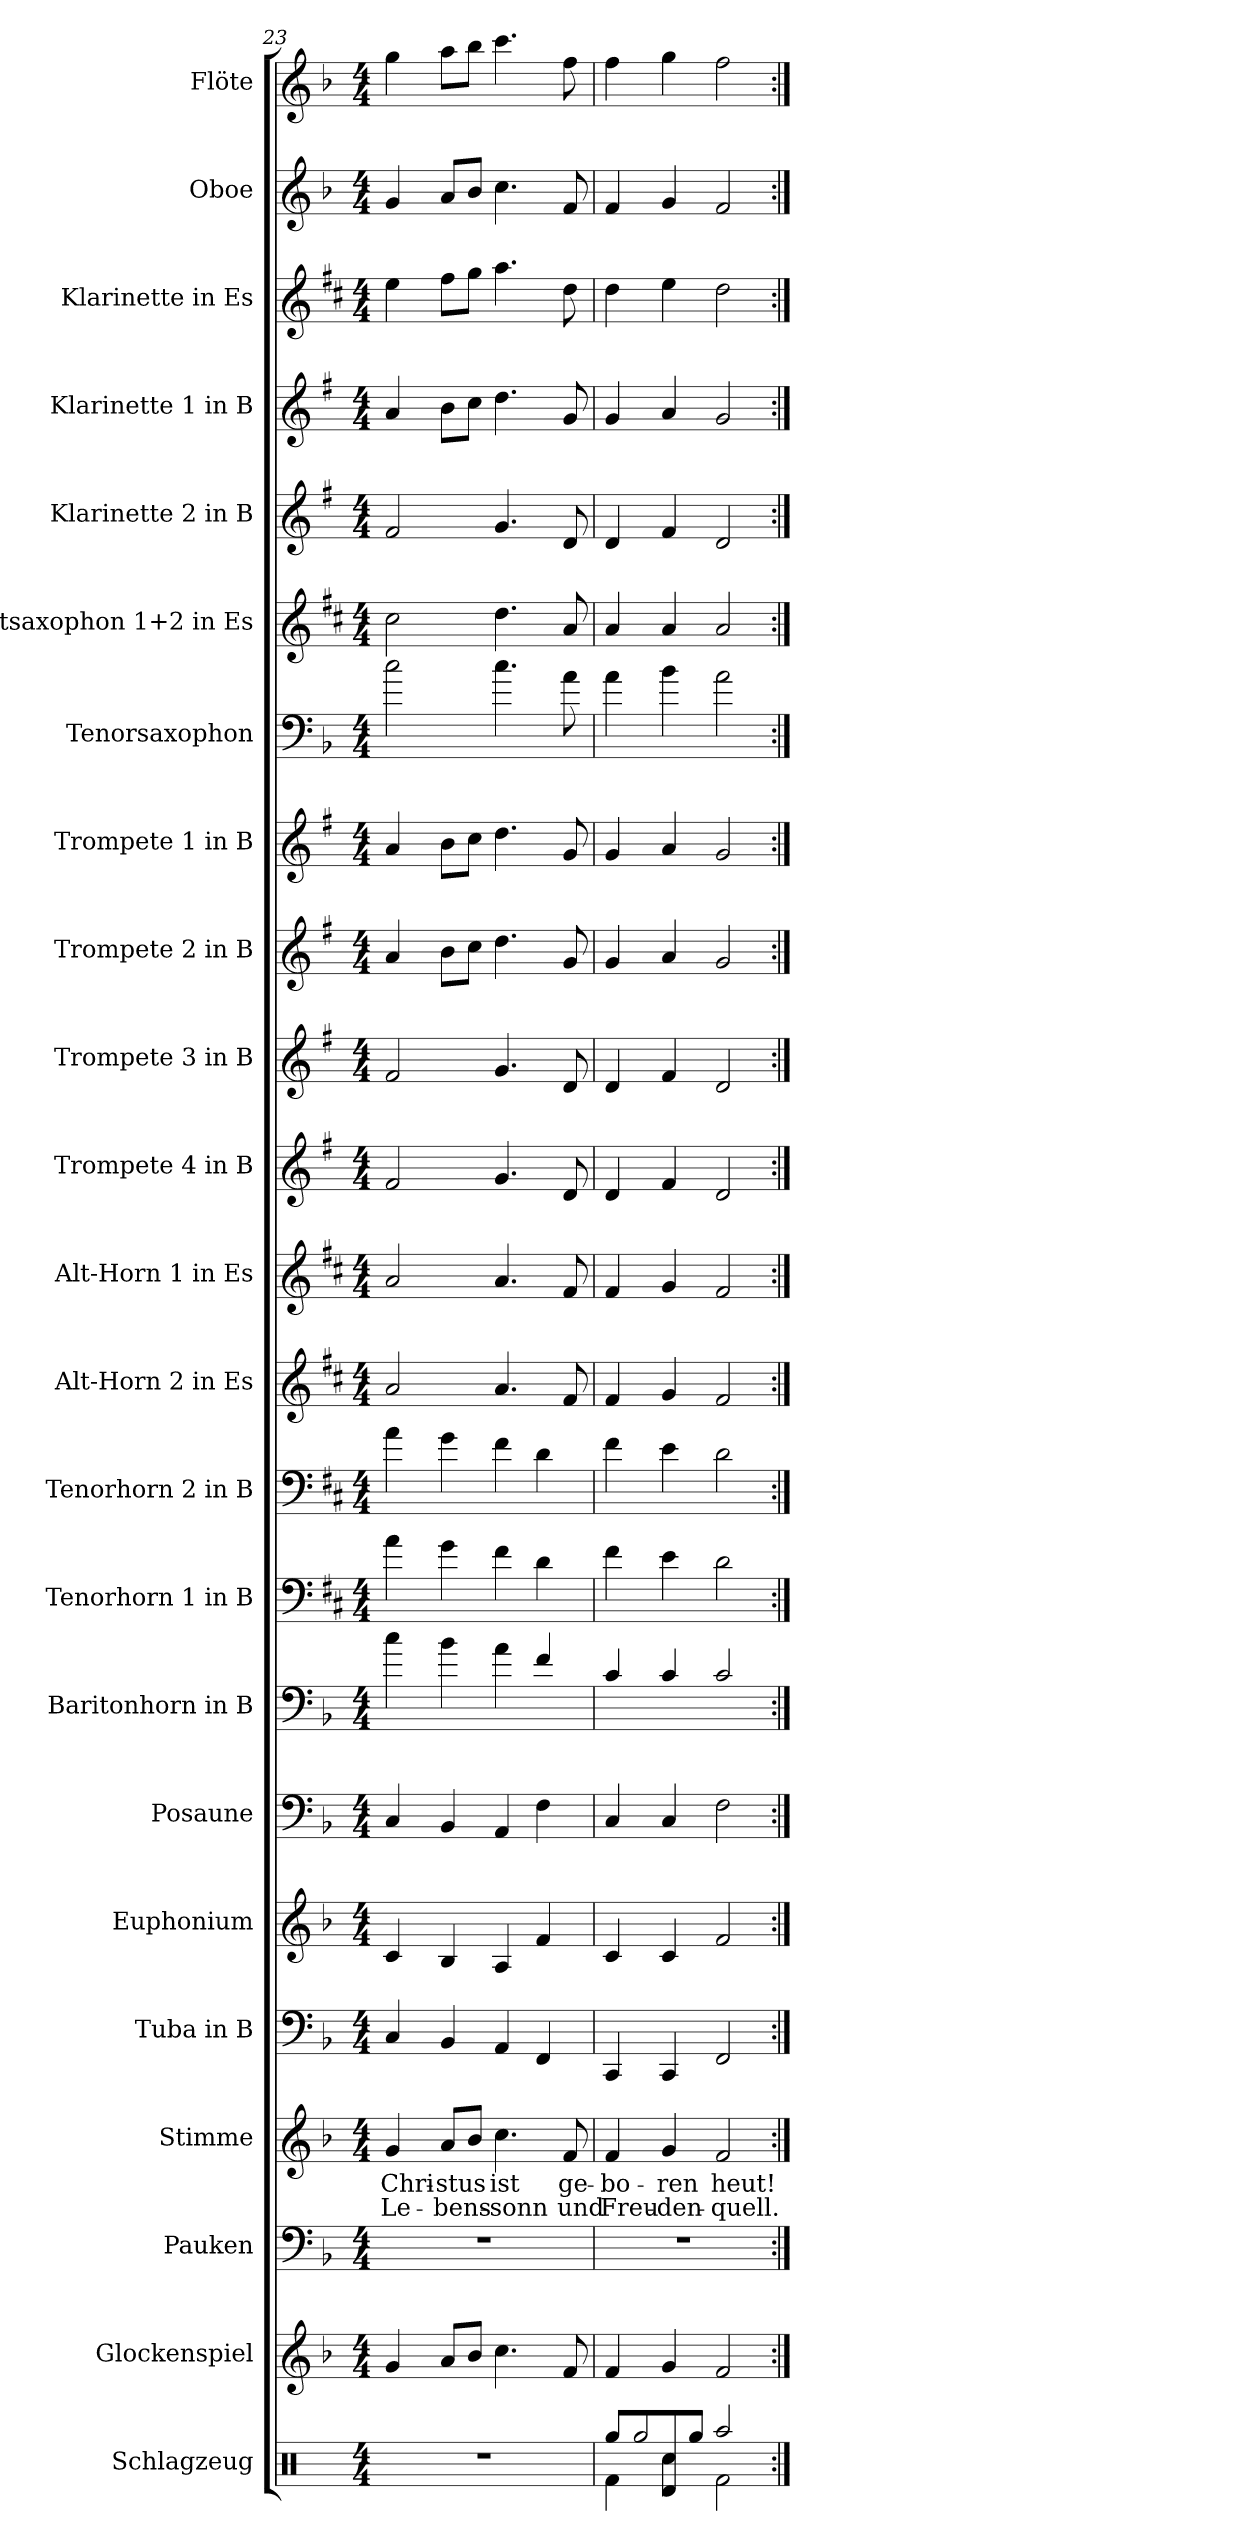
**kern	**kern	**kern	**kern	**text	**text	**kern	**kern	**kern	**kern	**kern	**kern	**kern	**kern	**kern	**kern	**kern	**kern	**kern	**kern	**kern	**kern	**kern	**kern	**kern
*part23	*part22	*part21	*part20	*part20	*part20	*part19	*part18	*part17	*part16	*part15	*part14	*part13	*part12	*part11	*part10	*part9	*part8	*part7	*part6	*part5	*part4	*part3	*part2	*part1
*staff23	*staff22	*staff21	*staff20	*staff20	*staff20	*staff19	*staff18	*staff17	*staff16	*staff15	*staff14	*staff13	*staff12	*staff11	*staff10	*staff9	*staff8	*staff7	*staff6	*staff5	*staff4	*staff3	*staff2	*staff1
*I"Schlagzeug	*I"Glockenspiel	*I"Pauken	*I"Stimme	*	*	*I"Tuba in B	*I"Euphonium	*I"Posaune	*I"Baritonhorn in B	*I"Tenorhorn  1 in B	*I"Tenorhorn 2 in B	*I"Alt-Horn 2 in Es	*I"Alt-Horn 1 in Es	*I"Trompete 4 in B	*I"Trompete 3 in B	*I"Trompete 2  in B	*I"Trompete 1 in B	*I"Tenorsaxophon	*I"Altsaxophon 1+2 in Es	*I"Klarinette 2  in B	*I"Klarinette 1 in B	*I"Klarinette in Es	*I"Oboe	*I"Flöte
*clefX	*clefG2	*clefF4	*clefG2	*	*	*clefF4	*clefG2	*clefF4	*clefF4	*clefF4	*clefF4	*clefG2	*clefG2	*clefG2	*clefG2	*clefG2	*clefG2	*clefF4	*clefG2	*clefG2	*clefG2	*clefG2	*clefG2	*clefG2
*	*ITrd-14c-24	*	*	*	*	*	*ITrd8c14	*	*ITrd8c14	*ITrd5c9	*ITrd5c9	*ITrd5c9	*ITrd5c9	*ITrd1c2	*ITrd1c2	*ITrd1c2	*ITrd1c2	*ITrd8c14	*ITrd5c9	*ITrd1c2	*ITrd1c2	*ITrd-2c-3	*	*
*k[]	*k[b-]	*k[b-]	*k[b-]	*	*	*k[b-]	*k[b-]	*k[b-]	*k[b-]	*k[b-]	*k[b-]	*k[b-]	*k[b-]	*k[b-]	*k[b-]	*k[b-]	*k[b-]	*k[b-]	*k[b-]	*k[b-]	*k[b-]	*k[b-]	*k[b-]	*k[b-]
*C:	*F:	*F:	*F:	*	*	*F:	*F:	*F:	*F:	*F:	*F:	*F:	*F:	*F:	*F:	*F:	*F:	*F:	*F:	*F:	*F:	*F:	*F:	*F:
*M4/4	*M4/4	*M4/4	*M4/4	*	*	*M4/4	*M4/4	*M4/4	*M4/4	*M4/4	*M4/4	*M4/4	*M4/4	*M4/4	*M4/4	*M4/4	*M4/4	*M4/4	*M4/4	*M4/4	*M4/4	*M4/4	*M4/4	*M4/4
=23	=23	=23	=23	=23	=23	=23	=23	=23	=23	=23	=23	=23	=23	=23	=23	=23	=23	=23	=23	=23	=23	=23	=23	=23
!	!	!	!	!LO:LY:b:color=#000000	!LO:LY:b:color=#000000	!	!	!	!	!	!	!	!	!	!	!	!	!	!	!	!	!	!	!
1r	4gggi/	1r	4gi/	Chri-	Le-	4Ci/	4Ci/	4Ci/	4ci\	4ci\	4ci\	2ci/	2ci/	2ei/	2ei/	4gi/	4gi/	2ci\	2ei\	2ei/	4gi/	4ggi\	4gi/	4ggi\
!	!	!	!	!LO:LY:b:color=#000000	!LO:LY:b:color=#000000	!	!	!	!	!	!	!	!	!	!	!	!	!	!	!	!	!	!	!
.	8aaai/L	.	8ai/L	-stus	-bens-	4BB-i/	4BB-i/	4BB-i/	4B-i\	4B-i\	4B-i\	.	.	.	.	8ai\L	8ai\L	.	.	.	8ai\L	8aai\L	8ai/L	8aai\L
.	8bbb-i/J	.	8b-i/J	.	.	.	.	.	.	.	.	.	.	.	.	8b-i\J	8b-i\J	.	.	.	8b-i\J	8bb-i\J	8b-i/J	8bb-i\J
!	!	!	!	!LO:LY:b:color=#000000	!LO:LY:b:color=#000000	!	!	!	!	!	!	!	!	!	!	!	!	!	!	!	!	!	!	!
.	4.cccci\	.	4.cci\	ist	-sonn	4AAi/	4AAi/	4AAi/	4Ai\	4Ai\	4Ai\	4.ci/	4.ci/	4.fi/	4.fi/	4.cci\	4.cci\	4.ci\	4.fi\	4.fi/	4.cci\	4.ccci\	4.cci\	4.ccci\
.	.	.	.	.	.	4FFi/	4Fi/	4Fi\	4Fi/	4Fi\	4Fi\	.	.	.	.	.	.	.	.	.	.	.	.	.
!	!	!	!	!LO:LY:b:color=#000000	!LO:LY:b:color=#000000	!	!	!	!	!	!	!	!	!	!	!	!	!	!	!	!	!	!	!
.	8fffi/	.	8fi/	ge-	und	.	.	.	.	.	.	8Ai/	8Ai/	8ci/	8ci/	8fi/	8fi/	8Ai\	8ci/	8ci/	8fi/	8ffi\	8fi/	8ffi\
=24	=24	=24	=24	=24	=24	=24	=24	=24	=24	=24	=24	=24	=24	=24	=24	=24	=24	=24	=24	=24	=24	=24	=24	=24
*^	*	*	*	*	*	*	*	*	*	*	*	*	*	*	*	*	*	*	*	*	*	*	*	*
!	!	!	!	!	!LO:LY:b:color=#000000	!LO:LY:b:color=#000000	!	!	!	!	!	!	!	!	!	!	!	!	!	!	!	!	!	!	!
8Rggi/L	4Rfi\	4fffi/	1r	4fi/	-bo-	Freu-	4CCi/	4Ci/	4Ci/	4Ci/	4Ai\	4Ai\	4Ai/	4Ai/	4ci/	4ci/	4fi/	4fi/	4Ai\	4ci/	4ci/	4fi/	4ffi\	4fi/	4ffi\
!LO:N:head=open	!	!	!	!	!	!	!	!	!	!	!	!	!	!	!	!	!	!	!	!	!	!	!	!	!
8Rggi/	.	.	.	.	.	.	.	.	.	.	.	.	.	.	.	.	.	.	.	.	.	.	.	.	.
!	!	!	!	!	!LO:LY:b:color=#000000	!LO:LY:b:color=#000000	!	!	!	!	!	!	!	!	!	!	!	!	!	!	!	!	!	!	!
8Rdi/	4Rcci\	4gggi/	.	4gi/	-ren	-den-	4CCi/	4Ci/	4Ci/	4Ci/	4Gi\	4Gi\	4B-i/	4B-i/	4ei/	4ei/	4gi/	4gi/	4B-i\	4ci/	4ei/	4gi/	4ggi\	4gi/	4ggi\
8Rggi/J	.	.	.	.	.	.	.	.	.	.	.	.	.	.	.	.	.	.	.	.	.	.	.	.	.
!	!	!	!	!	!LO:LY:b:color=#000000	!LO:LY:b:color=#000000	!	!	!	!	!	!	!	!	!	!	!	!	!	!	!	!	!	!	!
2Raai/	2Rfi\	2fffi/	.	2fi/	heut!	-quell.	2FFi/	2Fi/	2Fi\	2Ci/	2Fi\	2Fi\	2Ai/	2Ai/	2ci/	2ci/	2fi/	2fi/	2Ai\	2ci/	2ci/	2fi/	2ffi\	2fi/	2ffi\
*v	*v	*	*	*	*	*	*	*	*	*	*	*	*	*	*	*	*	*	*	*	*	*	*	*	*
=:|!	=:|!	=:|!	=:|!	=:|!	=:|!	=:|!	=:|!	=:|!	=:|!	=:|!	=:|!	=:|!	=:|!	=:|!	=:|!	=:|!	=:|!	=:|!	=:|!	=:|!	=:|!	=:|!	=:|!	=:|!
*-	*-	*-	*-	*-	*-	*-	*-	*-	*-	*-	*-	*-	*-	*-	*-	*-	*-	*-	*-	*-	*-	*-	*-	*-
